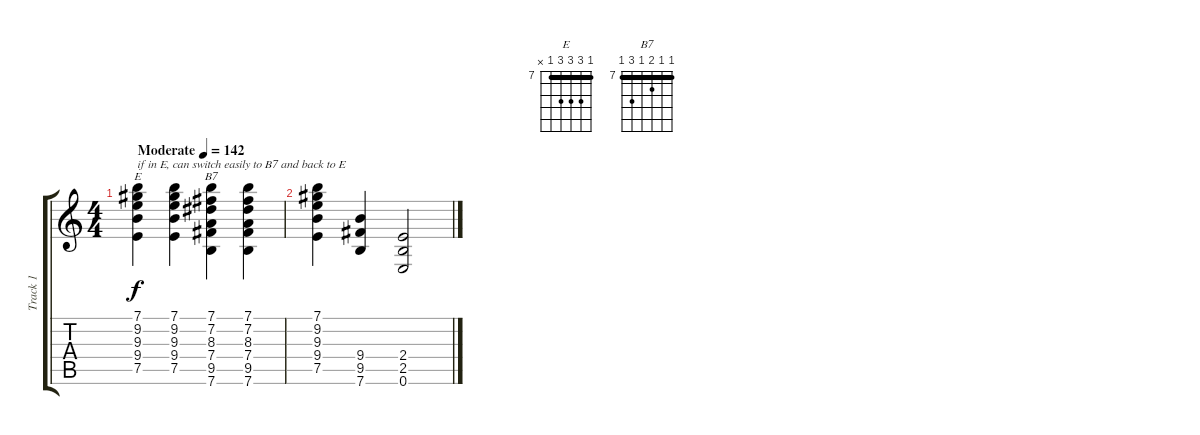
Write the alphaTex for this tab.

\track ("Track 1" "Track 1") {instrument acousticguitarsteel}
\staff {score tabs}
\tuning (E4 B3 G3 D3 A2 E2) {hide}
\chord ("E" 7 9 9 9 7 x) {firstfret 7 barre 7}
\chord ("B7" 7 7 8 7 9 7) {firstfret 7 barre 7}
\ts (4 4)
\tempo (142 "Moderate")
\clef g2
\ks c
(7.1 9.2 9.3 9.4 7.5).4{ch "E" txt "if in E, can switch easily to B7 and back to E" dy f instrument acousticguitarsteel} (7.1 9.2 9.3 9.4 7.5).4 (7.1 7.2 8.3 7.4 9.5 7.6).4{ch "B7"} (7.1 7.2 8.3 7.4 9.5 7.6).4 |
(7.1 9.2 9.3 9.4 7.5).4 (9.4 9.5 7.6).4 (2.4 2.5 0.6).2
